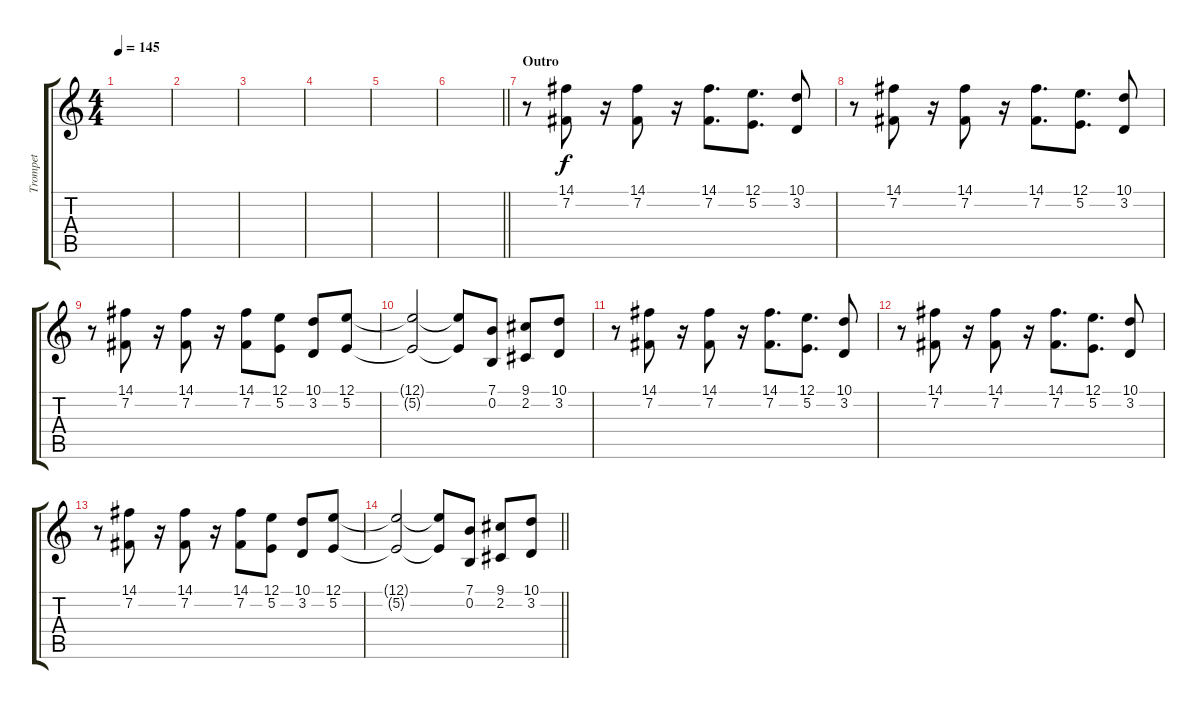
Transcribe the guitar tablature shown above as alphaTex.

\track ("Trompet" "Trompet") {instrument frenchhorn}
\staff {score tabs}
\tuning (E4 B3 G3 D3 A2 E2) {hide}
\ts (4 4)
\tempo 145
\clef g2
\ks c
|
|
|
|
|
\barLineRight lightlight
|
\section ("" "Outro")
r.8 (14.1 7.2).8 r.16 (14.1 7.2).8 r.16 (14.1 7.2).8{d} (12.1 5.2).8{d} (10.1 3.2).8 |
r.8 (14.1 7.2).8 r.16 (14.1 7.2).8 r.16 (14.1 7.2).8{d} (12.1 5.2).8{d} (10.1 3.2).8 |
r.8 (14.1 7.2).8 r.16 (14.1 7.2).8 r.16 (14.1 7.2).8 (12.1 5.2).8 (10.1 3.2).8 (12.1 5.2).8 |
(12.1{t} 5.2{t}).2 (12.1{t} 5.2{t}).8 (7.1 0.2).8 (9.1 2.2).8 (10.1 3.2).8 |
r.8 (14.1 7.2).8 r.16 (14.1 7.2).8 r.16 (14.1 7.2).8{d} (12.1 5.2).8{d} (10.1 3.2).8 |
r.8 (14.1 7.2).8 r.16 (14.1 7.2).8 r.16 (14.1 7.2).8{d} (12.1 5.2).8{d} (10.1 3.2).8 |
r.8 (14.1 7.2).8 r.16 (14.1 7.2).8 r.16 (14.1 7.2).8 (12.1 5.2).8 (10.1 3.2).8 (12.1 5.2).8 |
\barLineRight lightlight
(12.1{t} 5.2{t}).2 (12.1{t} 5.2{t}).8 (7.1 0.2).8 (9.1 2.2).8 (10.1 3.2).8
